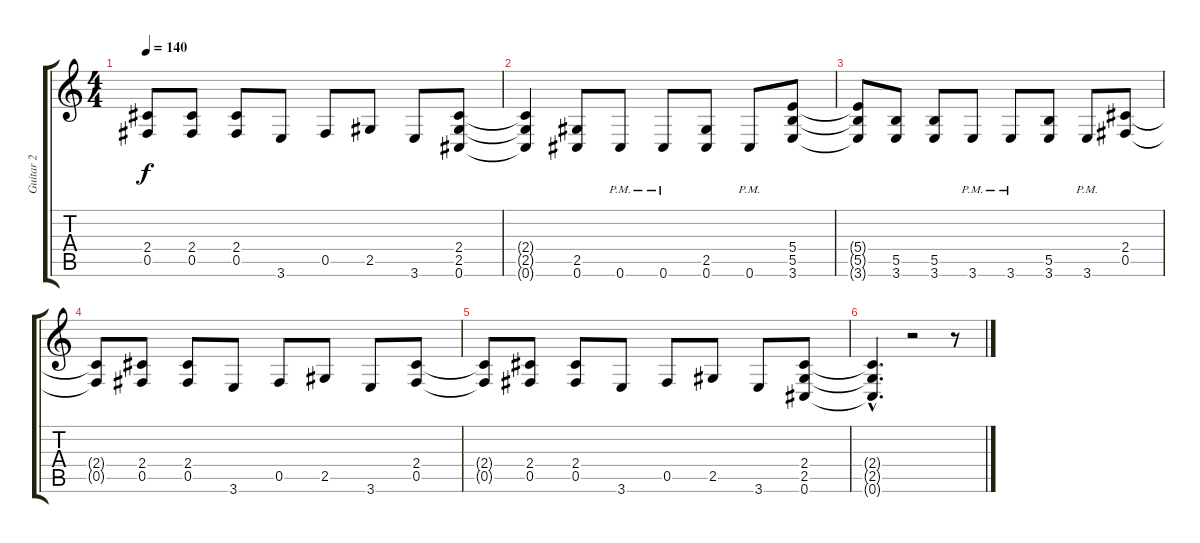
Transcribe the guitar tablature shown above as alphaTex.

\track ("Guitar 2" "Guitar 2") {instrument overdrivenguitar}
\staff {score tabs}
\tuning (Db4 Ab3 E3 B2 Gb2 Db2) {hide}
\ts (4 4)
\tempo 140
\clef g2
\ks c
(2.4{t} 0.5{t}).8{dy f} (2.4 0.5).8 (2.4 0.5).8 3.6.8 0.5.8 2.5.8 3.6.8 (2.4 2.5 0.6).8 |
(2.4{t} 2.5{t} 0.6{t}).4 (2.5 0.6).8 0.6{pm}.8 0.6{pm}.8 (2.5 0.6).8 0.6{pm}.8 (5.4 5.5 3.6).8 |
(5.4{t} 5.5{t} 3.6{t}).8 (5.5 3.6).8 (5.5 3.6).8 3.6{pm}.8 3.6{pm}.8 (5.5 3.6).8 3.6{pm}.8 (2.4 0.5).8 |
(2.4{t} 0.5{t}).8 (2.4 0.5).8 (2.4 0.5).8 3.6.8 0.5.8 2.5.8 3.6.8 (2.4 0.5).8 |
(2.4{t} 0.5{t}).8 (2.4 0.5).8 (2.4 0.5).8 3.6.8 0.5.8 2.5.8 3.6.8 (2.4 2.5 0.6).8 |
(2.4{hac t} 2.5{hac t} 0.6{hac t}).4{d} r.2 r.8
